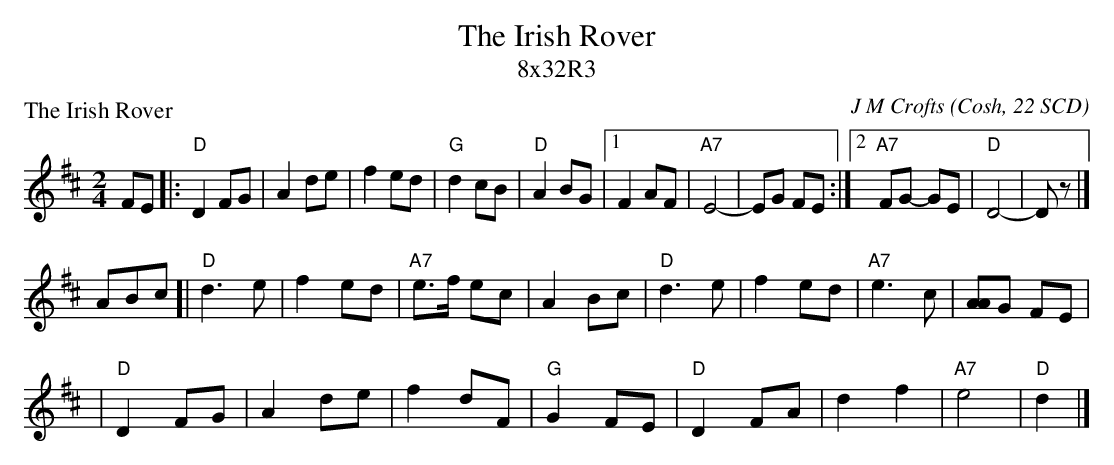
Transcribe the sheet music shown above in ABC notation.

X:1
T: The Irish Rover
T: 8x32R3
O: Cosh, 22 SCD
P: The Irish Rover
C: J M Crofts
M: 2/4
L: 1/8
K: D
 FE |: "D"D2 FG | A2 de | f2 ed | "G"d2 cB | "D"A2 BG |1 F2 AF | "A7"E4- | EG FE :|2 "A7"FG- GE | "D"D4- | Dz |]
ABc [| "D"d3 e | f2 ed | "A7"e>f ec | A2 Bc | "D"d3 e | f2 ed | "A7"e3 c | [AA2]G FE |
     | "D"D2 FG | A2 de | f2 dF | "G"G2 FE | "D"D2 FA | d2 f2 | "A7"e4 | "D"d2 |]
